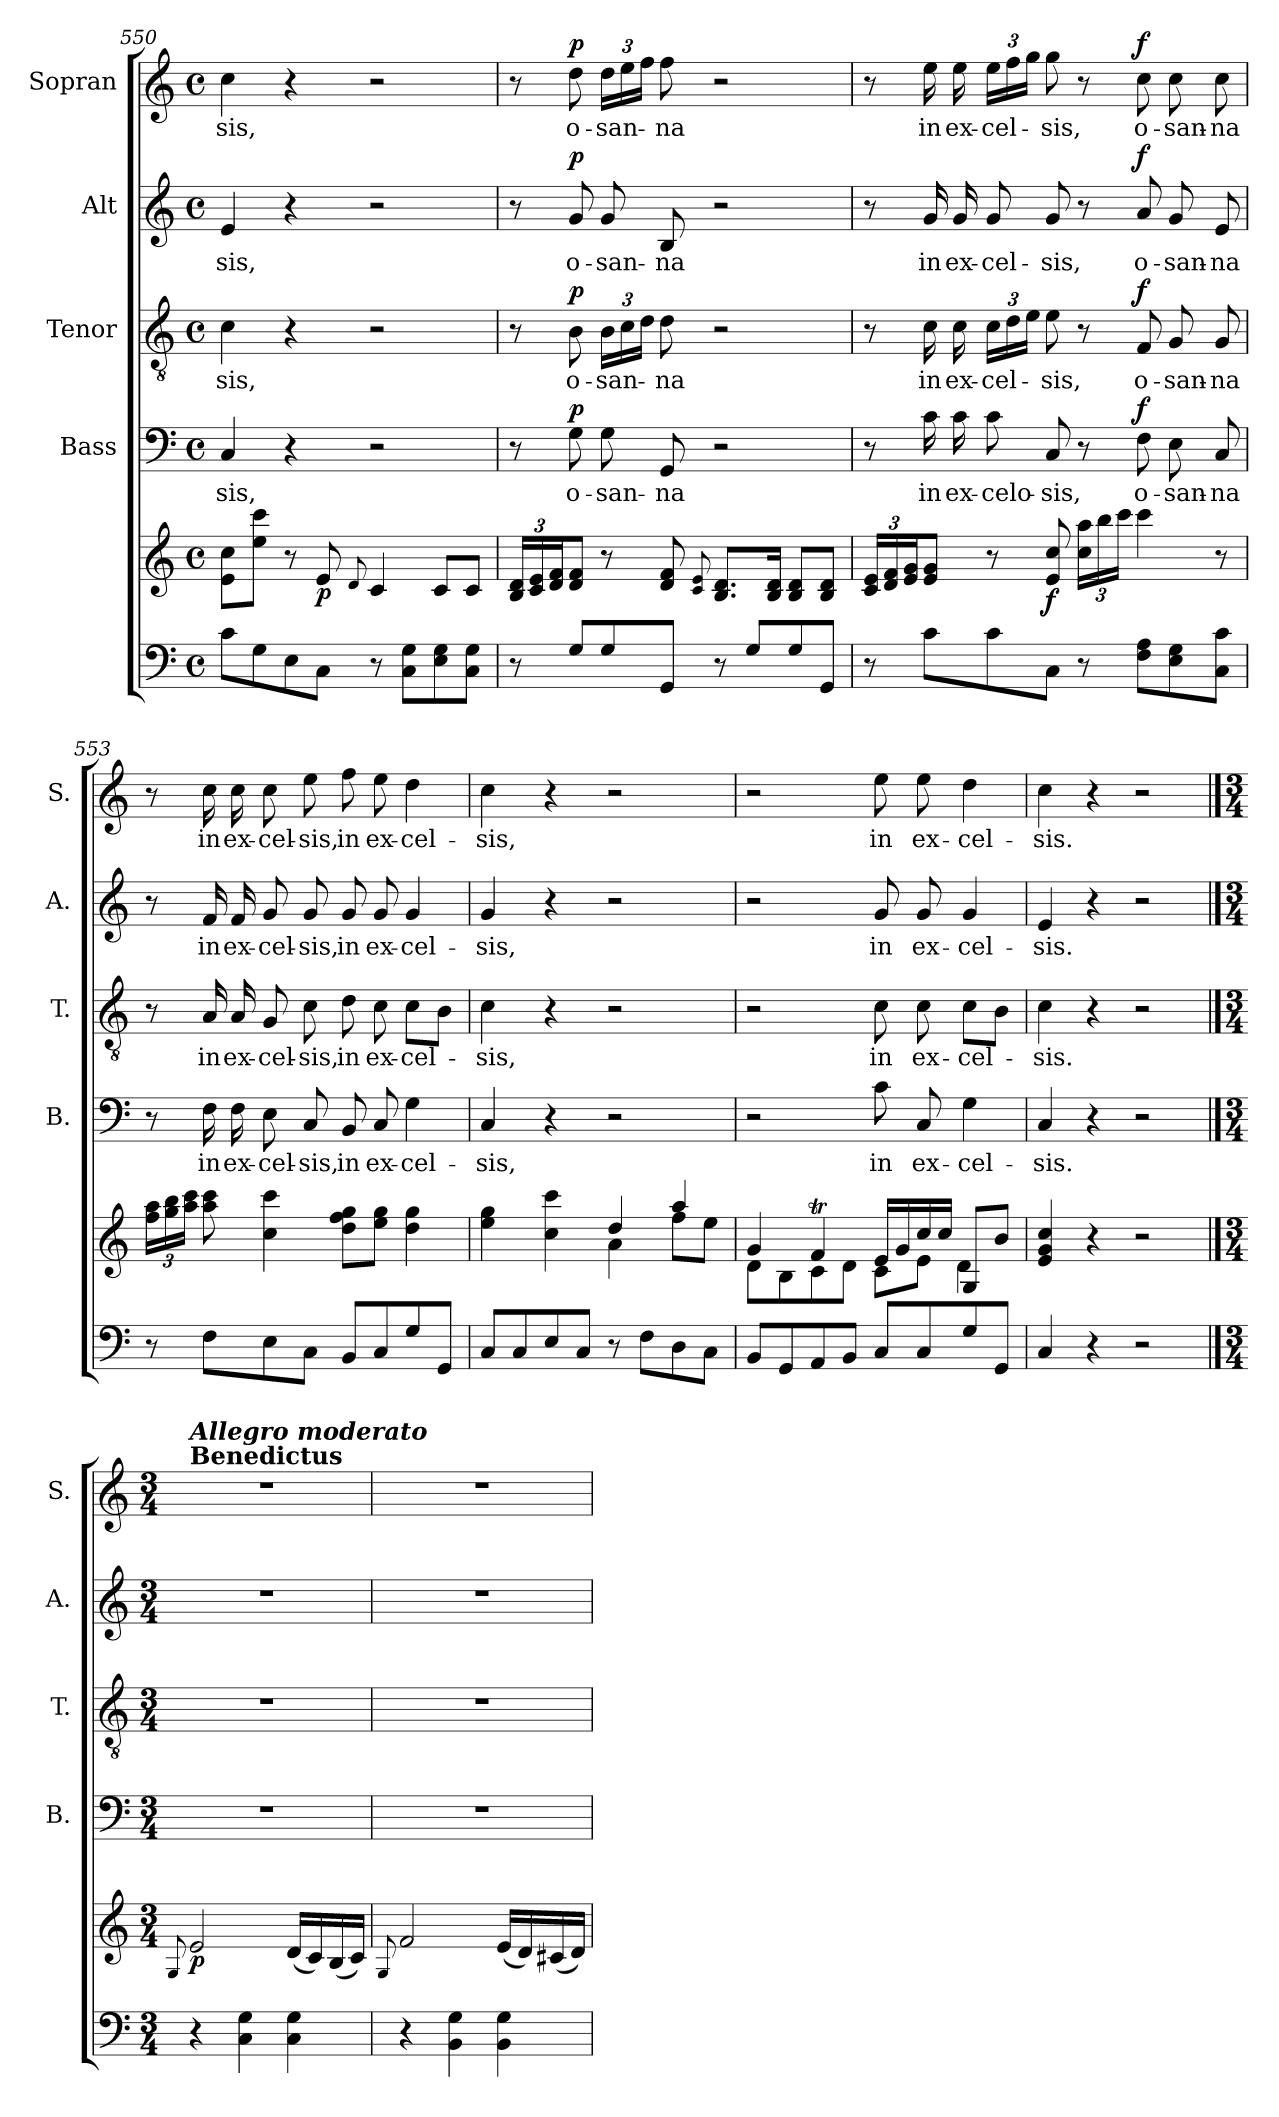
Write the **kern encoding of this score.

**kern	**kern	**dynam	**kern	**text	**dynam	**kern	**text	**dynam	**kern	**text	**dynam	**kern	**text	**dynam
*part5	*part5	*part5	*part4	*part4	*part4	*part3	*part3	*part3	*part2	*part2	*part2	*part1	*part1	*part1
*staff6	*staff5	*staff5/6	*staff4	*staff4	*staff4	*staff3	*staff3	*staff3	*staff2	*staff2	*staff2	*staff1	*staff1	*staff1
*	*	*	*I"Bass	*	*	*I"Tenor	*	*	*I"Alt	*	*	*I"Sopran	*	*
*	*	*	*I'B.	*	*	*I'T.	*	*	*I'A.	*	*	*I'S.	*	*
!!LO:PB:g=z
*clefF4	*clefG2	*	*clefF4	*	*	*clefGv2	*	*	*clefG2	*	*	*clefG2	*	*
*k[]	*k[]	*	*k[]	*	*	*k[]	*	*	*k[]	*	*	*k[]	*	*
*C:	*C:	*	*C:	*	*	*C:	*	*	*C:	*	*	*C:	*	*
*M4/4	*M4/4	*	*M4/4	*	*	*M4/4	*	*	*M4/4	*	*	*M4/4	*	*
*met(c)	*met(c)	*	*met(c)	*	*	*met(c)	*	*	*met(c)	*	*	*met(c)	*	*
=550	=550	=550	=550	=550	=550	=550	=550	=550	=550	=550	=550	=550	=550	=550
!	!	!	!	!LO:LY:b	!	!	!LO:LY:b	!	!	!LO:LY:b	!	!	!LO:LY:b	!
8c\L	8e\ 8cc\L	.	4C/	-sis,	.	4c\	-sis,	.	4e/	-sis,	.	4cc\	-sis,	.
8G\	8ee\ 8ccc\J	.	.	.	.	.	.	.	.	.	.	.	.	.
8E\	8r	.	4r	.	.	4r	.	.	4r	.	.	4r	.	.
!	!	!LO:DY:b	!	!	!	!	!	!	!	!	!	!	!	!
8C\J	8e/	p	.	.	.	.	.	.	.	.	.	.	.	.
.	8qqd/	.	.	.	.	.	.	.	.	.	.	.	.	.
8r	4c/	.	2r	.	.	2r	.	.	2r	.	.	2r	.	.
8C\ 8G\L	.	.	.	.	.	.	.	.	.	.	.	.	.	.
8E\ 8G\	8c/L	.	.	.	.	.	.	.	.	.	.	.	.	.
8C\ 8G\J	8c/J	.	.	.	.	.	.	.	.	.	.	.	.	.
=551	=551	=551	=551	=551	=551	=551	=551	=551	=551	=551	=551	=551	=551	=551
8r	24B/ 24d/LL	.	8r	.	.	8r	.	.	8r	.	.	8r	.	.
.	24c/ 24e/	.	.	.	.	.	.	.	.	.	.	.	.	.
.	24d/ 24f/J	.	.	.	.	.	.	.	.	.	.	.	.	.
!	!	!	!	!LO:LY:b	!LO:DY:a	!	!LO:LY:b	!LO:DY:a	!	!LO:LY:b	!LO:DY:a	!	!LO:LY:b	!LO:DY:a
8G/L	8d/ 8f/J	.	8G\	o-	p	8B\	o-	p	8g/	o-	p	8dd\	o-	p
!	!	!	!	!LO:LY:b	!	!	!	!	!	!	!	!	!	!
*	*	*	*	*	*	*Xbrackettup	*	*	*	*	*	*	*	*
!	!	!	!	!	!	!	!LO:LY:b	!	!	!LO:LY:b	!	!	!	!
*	*	*	*	*	*	*	*	*	*	*	*	*Xbrackettup	*	*
!	!	!	!	!	!	!	!	!	!	!	!	!	!LO:LY:b	!
8G/	8r	.	8G\	-san-	.	24B\LL	-san-	.	8g/	-san-	.	24dd\LL	-san-	.
.	.	.	.	.	.	24c\	.	.	.	.	.	24ee\	.	.
.	.	.	.	.	.	24d\JJ	.	.	.	.	.	24ff\JJ	.	.
!	!	!	!	!LO:LY:b	!	!	!LO:LY:b	!	!	!LO:LY:b	!	!	!LO:LY:b	!
8GG/J	8d/ 8f/	.	8GG/	-na	.	8d\	-na	.	8B/	-na	.	8ff\	-na	.
.	8qqc/ 8qqe/	.	.	.	.	.	.	.	.	.	.	.	.	.
8r	8.B/ 8.d/L	.	2r	.	.	2r	.	.	2r	.	.	2r	.	.
8G/L	.	.	.	.	.	.	.	.	.	.	.	.	.	.
.	16B/ 16d/Jk	.	.	.	.	.	.	.	.	.	.	.	.	.
8G/	8B/ 8d/L	.	.	.	.	.	.	.	.	.	.	.	.	.
8GG/J	8B/ 8d/J	.	.	.	.	.	.	.	.	.	.	.	.	.
=552	=552	=552	=552	=552	=552	=552	=552	=552	=552	=552	=552	=552	=552	=552
8r	24c/ 24e/LL	.	8r	.	.	8r	.	.	8r	.	.	8r	.	.
.	24d/ 24f/	.	.	.	.	.	.	.	.	.	.	.	.	.
.	24e/ 24g/J	.	.	.	.	.	.	.	.	.	.	.	.	.
!	!	!	!	!LO:LY:b	!	!	!LO:LY:b	!	!	!LO:LY:b	!	!	!LO:LY:b	!
8c\L	8e/ 8g/J	.	16c\	in	.	16c\	in	.	16g/	in	.	16ee\	in	.
!	!	!	!	!LO:LY:b	!	!	!LO:LY:b	!	!	!LO:LY:b	!	!	!LO:LY:b	!
.	.	.	16c\	ex-	.	16c\	ex-	.	16g/	ex-	.	16ee\	ex-	.
!	!	!	!	!LO:LY:b	!	!	!LO:LY:b	!	!	!LO:LY:b	!	!	!LO:LY:b	!
8c\	8r	.	8c\	-celo-	.	24c\LL	-cel-	.	8g/	-cel-	.	24ee\LL	-cel-	.
.	.	.	.	.	.	24d\	.	.	.	.	.	24ff\	.	.
.	.	.	.	.	.	24e\JJ	.	.	.	.	.	24gg\JJ	.	.
!	!	!LO:DY:b	!	!LO:LY:b	!	!	!LO:LY:b	!	!	!LO:LY:b	!	!	!LO:LY:b	!
8C\J	8e/ 8cc/	f	8C/	-sis,	.	8e\	-sis,	.	8g/	-sis,	.	8gg\	-sis,	.
8r	24cc\ 24aa\LL	.	8r	.	.	8r	.	.	8r	.	.	8r	.	.
.	24bb\	.	.	.	.	.	.	.	.	.	.	.	.	.
.	24ccc\JJ	.	.	.	.	.	.	.	.	.	.	.	.	.
!	!	!	!	!LO:LY:b	!LO:DY:a	!	!LO:LY:b	!LO:DY:a	!	!LO:LY:b	!LO:DY:a	!	!LO:LY:b	!LO:DY:a
8F\ 8A\L	4ccc\	.	8F\	o-	f	8F/	o-	f	8a/	o-	f	8cc\	o-	f
!	!	!	!	!LO:LY:b	!	!	!LO:LY:b	!	!	!LO:LY:b	!	!	!LO:LY:b	!
8E\ 8G\	.	.	8E\	-san-	.	8G/	-san-	.	8g/	-san-	.	8cc\	-san-	.
!	!	!	!	!LO:LY:b	!	!	!LO:LY:b	!	!	!LO:LY:b	!	!	!LO:LY:b	!
8C\ 8c\J	8r	.	8C/	-na	.	8G/	-na	.	8e/	-na	.	8cc\	-na	.
!!LO:LB:g=z
=553	=553	=553	=553	=553	=553	=553	=553	=553	=553	=553	=553	=553	=553	=553
8r	24ff\ 24aa\LL	.	8r	.	.	8r	.	.	8r	.	.	8r	.	.
.	24gg\ 24bb\	.	.	.	.	.	.	.	.	.	.	.	.	.
.	24aa\ 24ccc\JJ	.	.	.	.	.	.	.	.	.	.	.	.	.
!	!	!	!	!LO:LY:b	!	!	!LO:LY:b	!	!	!LO:LY:b	!	!	!LO:LY:b	!
8F\L	8aa\ 8ccc\	.	16F\	in	.	16A/	in	.	16f/	in	.	16cc\	in	.
!	!	!	!	!LO:LY:b	!	!	!LO:LY:b	!	!	!LO:LY:b	!	!	!LO:LY:b	!
.	.	.	16F\	ex-	.	16A/	ex-	.	16f/	ex-	.	16cc\	ex-	.
!	!	!	!	!LO:LY:b	!	!	!LO:LY:b	!	!	!LO:LY:b	!	!	!LO:LY:b	!
8E\	4cc\ 4ccc\	.	8E\	-cel-	.	8G/	-cel-	.	8g/	-cel-	.	8cc\	-cel-	.
!	!	!	!	!LO:LY:b	!	!	!LO:LY:b	!	!	!LO:LY:b	!	!	!LO:LY:b	!
8C\J	.	.	8C/	-sis,	.	8c\	-sis,	.	8g/	-sis,	.	8ee\	-sis,	.
!	!	!	!	!LO:LY:b	!	!	!LO:LY:b	!	!	!LO:LY:b	!	!	!LO:LY:b	!
8BB/L	8dd\ 8ff\ 8gg\L	.	8BB/	in	.	8d\	in	.	8g/	in	.	8ff\	in	.
!	!	!	!	!LO:LY:b	!	!	!LO:LY:b	!	!	!LO:LY:b	!	!	!LO:LY:b	!
8C/	8ee\ 8gg\J	.	8C/	ex-	.	8c\	ex-	.	8g/	ex-	.	8ee\	ex-	.
!	!	!	!	!LO:LY:b	!	!	!LO:LY:b	!	!	!LO:LY:b	!	!	!LO:LY:b	!
8G/	4dd\ 4gg\	.	4G\	-cel-	.	8c\L	-cel-	.	4g/	-cel-	.	4dd\	-cel-	.
8GG/J	.	.	.	.	.	8B\J	.	.	.	.	.	.	.	.
=554	=554	=554	=554	=554	=554	=554	=554	=554	=554	=554	=554	=554	=554	=554
*	*^	*	*	*	*	*	*	*	*	*	*	*	*	*
!	!	!	!	!	!LO:LY:b	!	!	!LO:LY:b	!	!	!LO:LY:b	!	!	!LO:LY:b	!
8C/L	4ee\ 4gg\	2ryy	.	4C/	-sis,	.	4c\	-sis,	.	4g/	-sis,	.	4cc\	-sis,	.
8C/	.	.	.	.	.	.	.	.	.	.	.	.	.	.	.
8E/	4cc\ 4ccc\	.	.	4r	.	.	4r	.	.	4r	.	.	4r	.	.
8C/J	.	.	.	.	.	.	.	.	.	.	.	.	.	.	.
8r	4dd/	4a\	.	2r	.	.	2r	.	.	2r	.	.	2r	.	.
8F\L	.	.	.	.	.	.	.	.	.	.	.	.	.	.	.
8D\	4aa/	8ff\L	.	.	.	.	.	.	.	.	.	.	.	.	.
8C\J	.	8ee\J	.	.	.	.	.	.	.	.	.	.	.	.	.
=555	=555	=555	=555	=555	=555	=555	=555	=555	=555	=555	=555	=555	=555	=555	=555
8BB/L	4g/	8d\L	.	2r	.	.	2r	.	.	2r	.	.	2r	.	.
8GG/	.	8B\	.	.	.	.	.	.	.	.	.	.	.	.	.
8AA/	4fT/	8c\	.	.	.	.	.	.	.	.	.	.	.	.	.
8BB/J	.	8d\J	.	.	.	.	.	.	.	.	.	.	.	.	.
!	!	!	!	!	!LO:LY:b	!	!	!LO:LY:b	!	!	!LO:LY:b	!	!	!LO:LY:b	!
8C/L	16e/LL	8c\L	.	8c\	in	.	8c\	in	.	8g/	in	.	8ee\	in	.
.	16g/	.	.	.	.	.	.	.	.	.	.	.	.	.	.
!	!	!	!	!	!LO:LY:b	!	!	!LO:LY:b	!	!	!LO:LY:b	!	!	!LO:LY:b	!
8C/	16cc/	8e\J	.	8C/	ex-	.	8c\	ex-	.	8g/	ex-	.	8ee\	ex-	.
.	16cc/JJ	.	.	.	.	.	.	.	.	.	.	.	.	.	.
!	!	!	!	!	!LO:LY:b	!	!	!LO:LY:b	!	!	!LO:LY:b	!	!	!LO:LY:b	!
8G/	8G/L	4d\	.	4G\	-cel-	.	8c\L	-cel-	.	4g/	-cel-	.	4dd\	-cel-	.
8GG/J	8b/J	.	.	.	.	.	8B\J	.	.	.	.	.	.	.	.
*	*v	*v	*	*	*	*	*	*	*	*	*	*	*	*	*
=556	=556	=556	=556	=556	=556	=556	=556	=556	=556	=556	=556	=556	=556	=556
!	!	!	!	!LO:LY:b	!	!	!LO:LY:b	!	!	!LO:LY:b	!	!	!LO:LY:b	!
4C/	4e/ 4g/ 4cc/	.	4C/	-sis.	.	4c\	-sis.	.	4e/	-sis.	.	4cc\	-sis.	.
4r	4r	.	4r	.	.	4r	.	.	4r	.	.	4r	.	.
2r	2r	.	2r	.	.	2r	.	.	2r	.	.	2r	.	.
!!LO:PB:g=z
==557	==557	==557	==557	==557	==557	==557	==557	==557	==557	==557	==557	==557	==557	==557
*M3/4	*M3/4	*	*M3/4	*	*	*M3/4	*	*	*M3/4	*	*	*M3/4	*	*
.	8qqG/	.	.	.	.	.	.	.	.	.	.	.	.	.
!	!	!	!	!	!	!	!	!	!	!	!	!LO:TX:a:B:t=Benedictus	!	!
!	!	!	!	!	!	!	!	!	!	!	!	!LO:TX:a:Bi:t=Allegro moderato	!	!
!	!	!LO:DY:b	!	!	!	!	!	!	!	!	!	!	!	!
4r	2e/	p	2.r	.	.	2.r	.	.	2.r	.	.	2.r	.	.
4C\ 4G\	.	.	.	.	.	.	.	.	.	.	.	.	.	.
4C\ 4G\	(<16d/LL	.	.	.	.	.	.	.	.	.	.	.	.	.
.	16c/)	.	.	.	.	.	.	.	.	.	.	.	.	.
.	(<16B/	.	.	.	.	.	.	.	.	.	.	.	.	.
.	16c/JJ)	.	.	.	.	.	.	.	.	.	.	.	.	.
=558	=558	=558	=558	=558	=558	=558	=558	=558	=558	=558	=558	=558	=558	=558
.	8qqG/	.	.	.	.	.	.	.	.	.	.	.	.	.
4r	2f/	.	2.r	.	.	2.r	.	.	2.r	.	.	2.r	.	.
4BB\ 4G\	.	.	.	.	.	.	.	.	.	.	.	.	.	.
4BB\ 4G\	(<16e/LL	.	.	.	.	.	.	.	.	.	.	.	.	.
.	16d/)	.	.	.	.	.	.	.	.	.	.	.	.	.
.	(<16c#X/	.	.	.	.	.	.	.	.	.	.	.	.	.
.	16d/JJ)	.	.	.	.	.	.	.	.	.	.	.	.	.
=	=	=	=	=	=	=	=	=	=	=	=	=	=	=
*-	*-	*-	*-	*-	*-	*-	*-	*-	*-	*-	*-	*-	*-	*-
